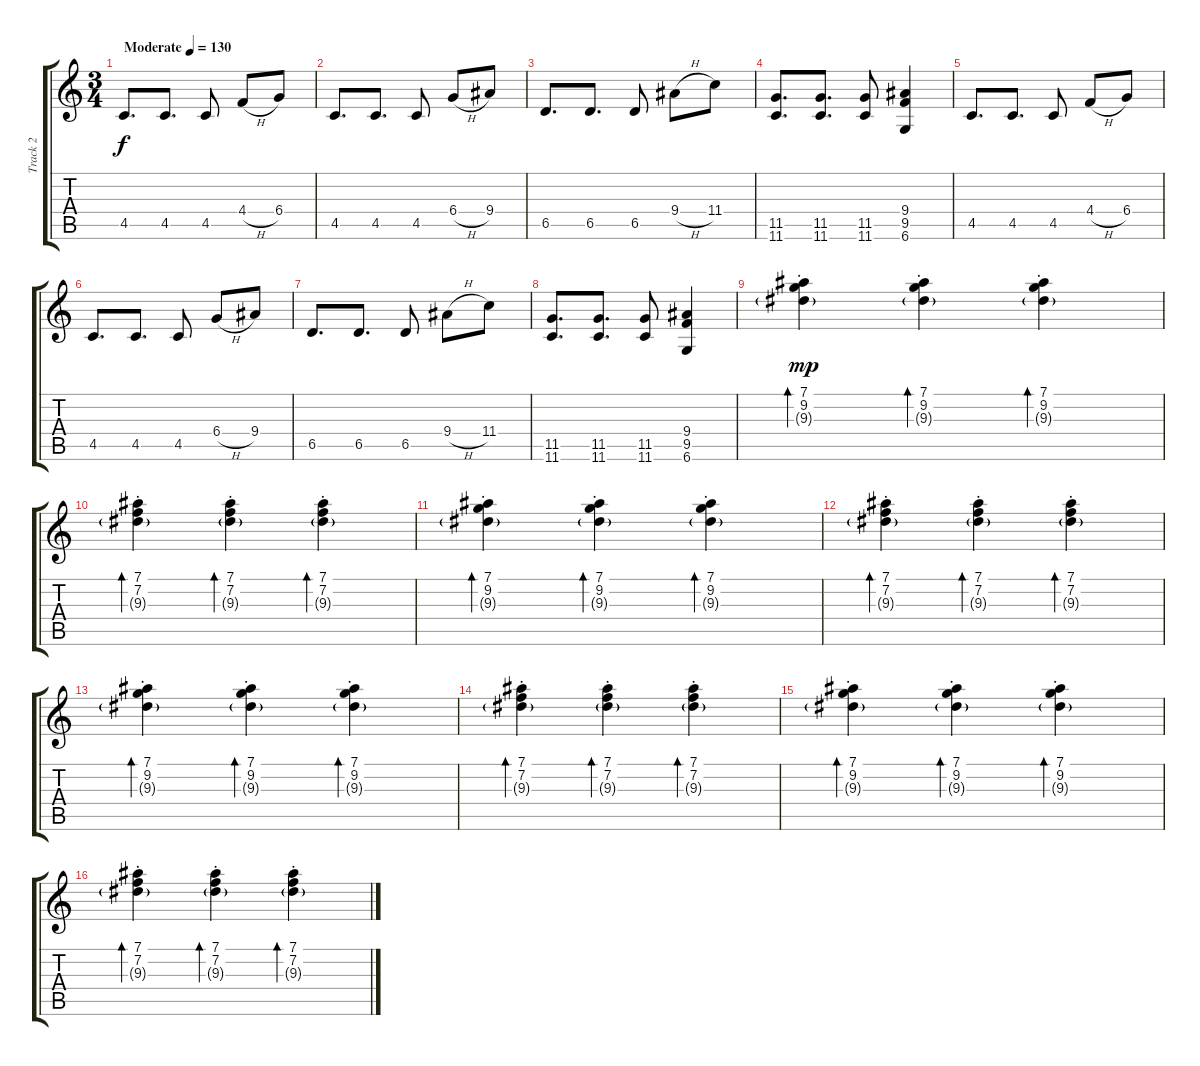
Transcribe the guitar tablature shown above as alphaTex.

\track ("Track 2" "Track 2") {instrument acousticguitarsteel}
\staff {score tabs}
\tuning (Eb4 Bb3 Gb3 Db3 Ab2 Db2) {hide}
\ts (3 4)
\tempo (130 "Moderate")
\clef g2
\ks c
4.5.8{d dy f instrument acousticguitarsteel} 4.5.8{d} 4.5.8 4.4{h}.8 6.4.8 |
4.5.8{d} 4.5.8{d} 4.5.8 6.4{h}.8 9.4.8 |
6.5.8{d} 6.5.8{d} 6.5.8 9.4{h}.8 11.4.8 |
(11.5 11.6).8{d} (11.5 11.6).8{d} (11.5 11.6).8 (9.4 9.5 6.6).4 |
4.5.8{d} 4.5.8{d} 4.5.8 4.4{h}.8 6.4.8 |
4.5.8{d} 4.5.8{d} 4.5.8 6.4{h}.8 9.4.8 |
6.5.8{d} 6.5.8{d} 6.5.8 9.4{h}.8 11.4.8 |
(11.5 11.6).8{d} (11.5 11.6).8{d} (11.5 11.6).8 (9.4 9.5 6.6).4 |
(7.1{st} 9.2{st} 9.3{g st}).4{bd 60 dy mp} (7.1{st} 9.2{st} 9.3{g st}).4{bd 60} (7.1{st} 9.2{st} 9.3{g st}).4{bd 60} |
(7.1{st} 7.2{st} 9.3{g st}).4{bd 60} (7.1{st} 7.2{st} 9.3{g st}).4{bd 60} (7.1{st} 7.2{st} 9.3{g st}).4{bd 60} |
(7.1{st} 9.2{st} 9.3{g st}).4{bd 60} (7.1{st} 9.2{st} 9.3{g st}).4{bd 60} (7.1{st} 9.2{st} 9.3{g st}).4{bd 60} |
(7.1{st} 7.2{st} 9.3{g st}).4{bd 60} (7.1{st} 7.2{st} 9.3{g st}).4{bd 60} (7.1{st} 7.2{st} 9.3{g st}).4{bd 60} |
(7.1{st} 9.2{st} 9.3{g st}).4{bd 60} (7.1{st} 9.2{st} 9.3{g st}).4{bd 60} (7.1{st} 9.2{st} 9.3{g st}).4{bd 60} |
(7.1{st} 7.2{st} 9.3{g st}).4{bd 60} (7.1{st} 7.2{st} 9.3{g st}).4{bd 60} (7.1{st} 7.2{st} 9.3{g st}).4{bd 60} |
(7.1{st} 9.2{st} 9.3{g st}).4{bd 60} (7.1{st} 9.2{st} 9.3{g st}).4{bd 60} (7.1{st} 9.2{st} 9.3{g st}).4{bd 60} |
(7.1{st} 7.2{st} 9.3{g st}).4{bd 60} (7.1{st} 7.2{st} 9.3{g st}).4{bd 60} (7.1{st} 7.2{st} 9.3{g st}).4{bd 60}
